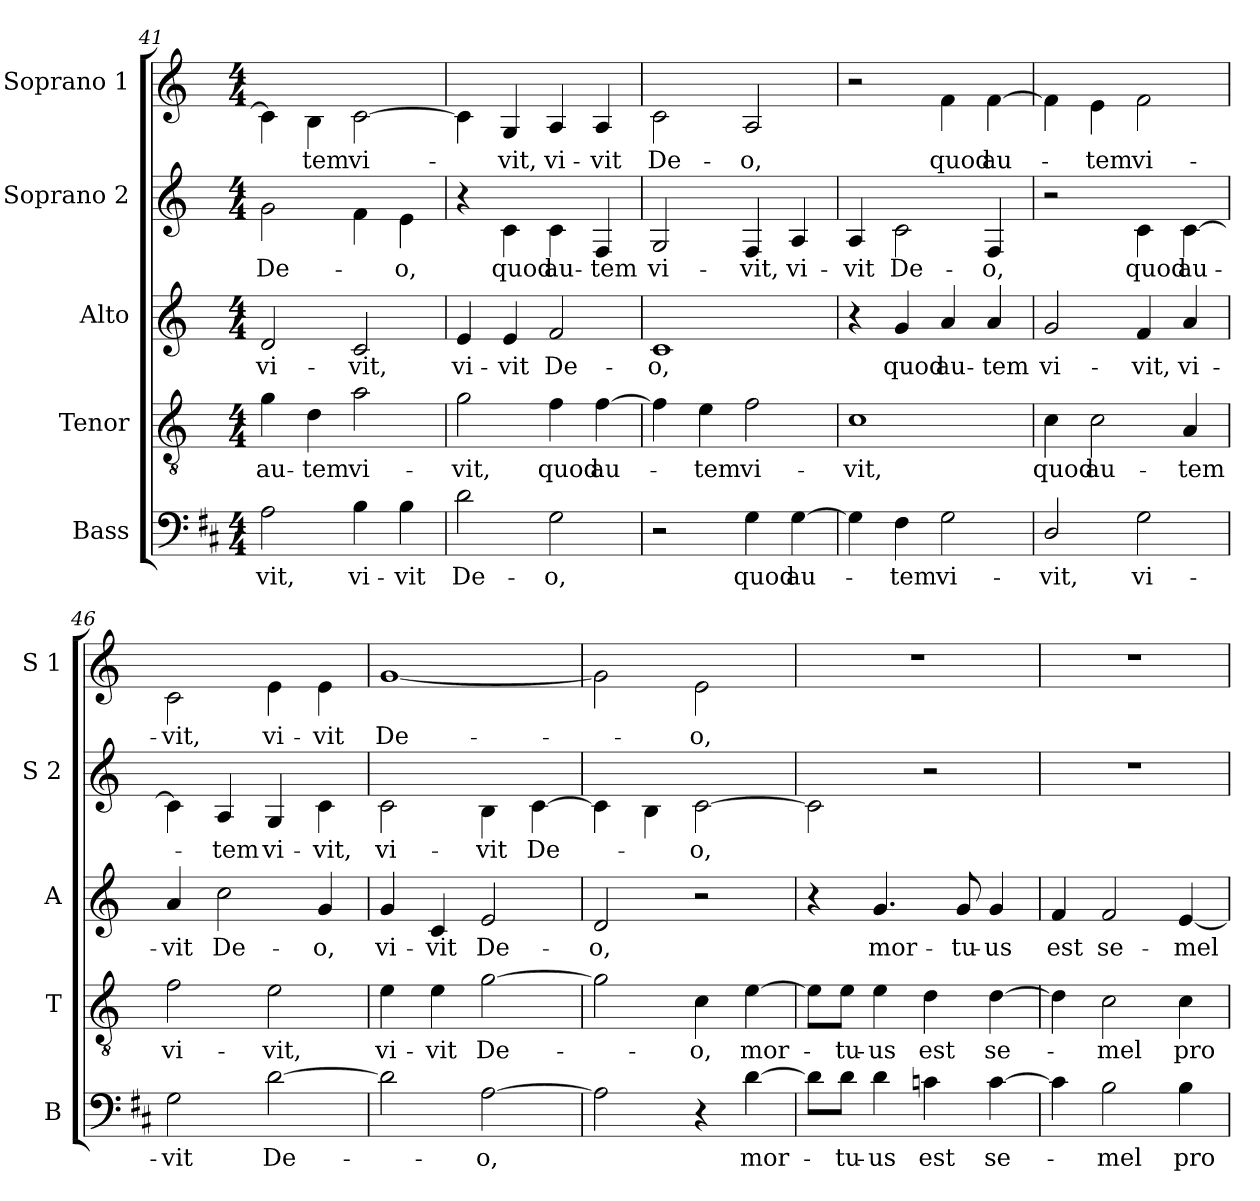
**kern	**text	**kern	**text	**kern	**text	**kern	**text	**kern	**text
*part5	*part5	*part4	*part4	*part3	*part3	*part2	*part2	*part1	*part1
*staff5	*staff5	*staff4	*staff4	*staff3	*staff3	*staff2	*staff2	*staff1	*staff1
*I"Bass	*	*I"Tenor	*	*I"Alto	*	*I"Soprano 2	*	*I"Soprano 1	*
*I'B	*	*I'T	*	*I'A	*	*I'S 2	*	*I'S 1	*
*clefF4	*	*clefGv2	*	*clefG2	*	*clefG2	*	*clefG2	*
*ITrd1c2	*	*	*	*	*	*ITrd-7c-12	*	*ITrd-7c-12	*
*k[]	*	*k[]	*	*k[]	*	*k[]	*	*k[]	*
*C:	*	*C:	*	*C:	*	*C:	*	*C:	*
*M4/4	*	*M4/4	*	*M4/4	*	*M4/4	*	*M4/4	*
=41	=41	=41	=41	=41	=41	=41	=41	=41	=41
2G\	-vit,	4g\	au-	2d/	vi-	2gg\	De-	4cc\]	.
.	.	4d\	-tem	.	.	.	.	4b\	-tem
4A\	vi-	2a\	vi-	2c/	-vit,	4ff\	.	[2cc\	vi-
4A\	-vit	.	.	.	.	4ee\	-o,	.	.
!!LO:PB:g=z
=42	=42	=42	=42	=42	=42	=42	=42	=42	=42
2c\	De-	2g\	-vit,	4e/	vi-	4r	.	4cc\]	.
.	.	.	.	4e/	-vit	4cc\	quod	4g/	-vit,
2F\	-o,	4f\	quod	2f/	De-	4cc\	au-	4a/	vi-
.	.	[4f\	au-	.	.	4f/	-tem	4a/	-vit
=43	=43	=43	=43	=43	=43	=43	=43	=43	=43
2r	.	4f\]	.	1c	-o,	2g/	vi-	2cc\	De-
.	.	4e\	-tem	.	.	.	.	.	.
4F\	quod	2f\	vi-	.	.	4f/	-vit,	2a/	-o,
[4F\	au-	.	.	.	.	4a/	vi-	.	.
=44	=44	=44	=44	=44	=44	=44	=44	=44	=44
4F\]	.	1c	-vit,	4r	.	4a/	-vit	2r	.
4E\	-tem	.	.	4g/	quod	2cc\	De-	.	.
2F\	vi-	.	.	4a/	au-	.	.	4ff\	quod
.	.	.	.	4a/	-tem	4f/	-o,	[4ff\	au-
=45	=45	=45	=45	=45	=45	=45	=45	=45	=45
2C/	-vit,	4c\	quod	2g/	vi-	2r	.	4ff\]	.
.	.	2c\	au-	.	.	.	.	4ee\	-tem
2F\	vi-	.	.	4f/	-vit,	4cc\	quod	2ff\	vi-
.	.	4A/	-tem	4a/	vi-	[4cc\	au-	.	.
=46	=46	=46	=46	=46	=46	=46	=46	=46	=46
2F\	-vit	2f\	vi-	4a/	-vit	4cc\]	.	2cc\	-vit,
.	.	.	.	2cc\	De-	4a/	-tem	.	.
[2c\	De-	2e\	-vit,	.	.	4g/	vi-	4ee\	vi-
.	.	.	.	4g/	-o,	4cc\	-vit,	4ee\	-vit
=47	=47	=47	=47	=47	=47	=47	=47	=47	=47
2c\]	.	4e\	vi-	4g/	vi-	2cc\	vi-	[1gg	De-
.	.	4e\	-vit	4c/	-vit	.	.	.	.
[2G\	-o,	[2g\	De-	2e/	De-	4b\	-vit	.	.
.	.	.	.	.	.	[4cc\	De-	.	.
!!LO:LB:g=z
=48	=48	=48	=48	=48	=48	=48	=48	=48	=48
2G\]	.	2g\]	.	2d/	-o,	4cc\]	.	2gg\]	.
.	.	.	.	.	.	4b\	.	.	.
4r	.	4c\	-o,	2r	.	[2cc\	-o,	2ee\	-o,
[4c\	mor-	[4e\	mor-	.	.	.	.	.	.
=49	=49	=49	=49	=49	=49	=49	=49	=49	=49
8c\L]	.	8e\L]	.	4r	.	2cc\]	.	1r	.
8c\J	-tu-	8e\J	-tu-	.	.	.	.	.	.
4c\	-us	4e\	-us	4.g/	mor-	.	.	.	.
4B-X\	est	4d\	est	.	.	2r	.	.	.
.	.	.	.	8g/	-tu-	.	.	.	.
[4B-\	se-	[4d\	se-	4g/	-us	.	.	.	.
=50	=50	=50	=50	=50	=50	=50	=50	=50	=50
4B-\]	.	4d\]	.	4f/	est	1r	.	1r	.
2A\	-mel	2c\	-mel	2f/	se-	.	.	.	.
4A\	pro-	4c\	pro-	[4e/	-mel	.	.	.	.
=	=	=	=	=	=	=	=	=	=
*-	*-	*-	*-	*-	*-	*-	*-	*-	*-
